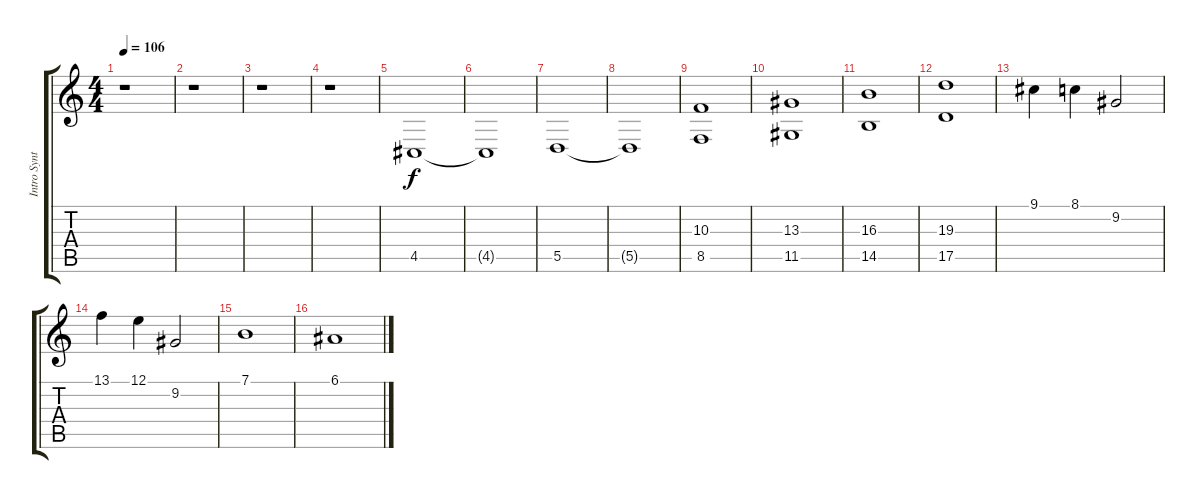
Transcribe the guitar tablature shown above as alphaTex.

\track ("Intro Synth" "Intro Synt") {instrument synthstrings2}
\staff {score tabs}
\tuning (E4 B3 G3 D3 A2 E2) {hide}
\ts (4 4)
\tempo 106
\clef g2
\ks c
r.1{dy f instrument synthstrings2} |
r.1 |
r.1 |
r.1 |
4.5.1 |
4.5{t}.1 |
5.5.1 |
5.5{t}.1 |
(10.3 8.5).1 |
(13.3 11.5).1 |
(16.3 14.5).1 |
(19.3 17.5).1 |
9.1.4 8.1.4 9.2.2 |
13.1.4 12.1.4 9.2.2 |
7.1.1 |
6.1.1
